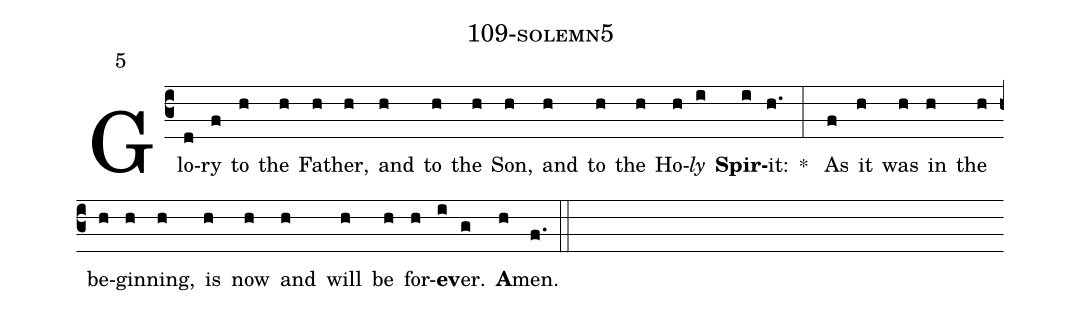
name: 109-solemn5;
annotation: 5;
%%
(c3)Glo(d)ry(f) to(h) the(h) Fa(h)ther,(h) and(h) to(h) the(h) Son,(h)  and(h) to(h) the(h) Ho(h)<i>ly</i>(i) <b>Spir</b>(i)it:(h.) * (:) As(f) it(h) was(h) in(h) the(h) be(h)gin(h)ning,(h) is(h) now(h) and(h) will(h) be(h) for(h)<b>ev</b>(i)er.(g) <b>A</b>(h)men.(f.) (::)
